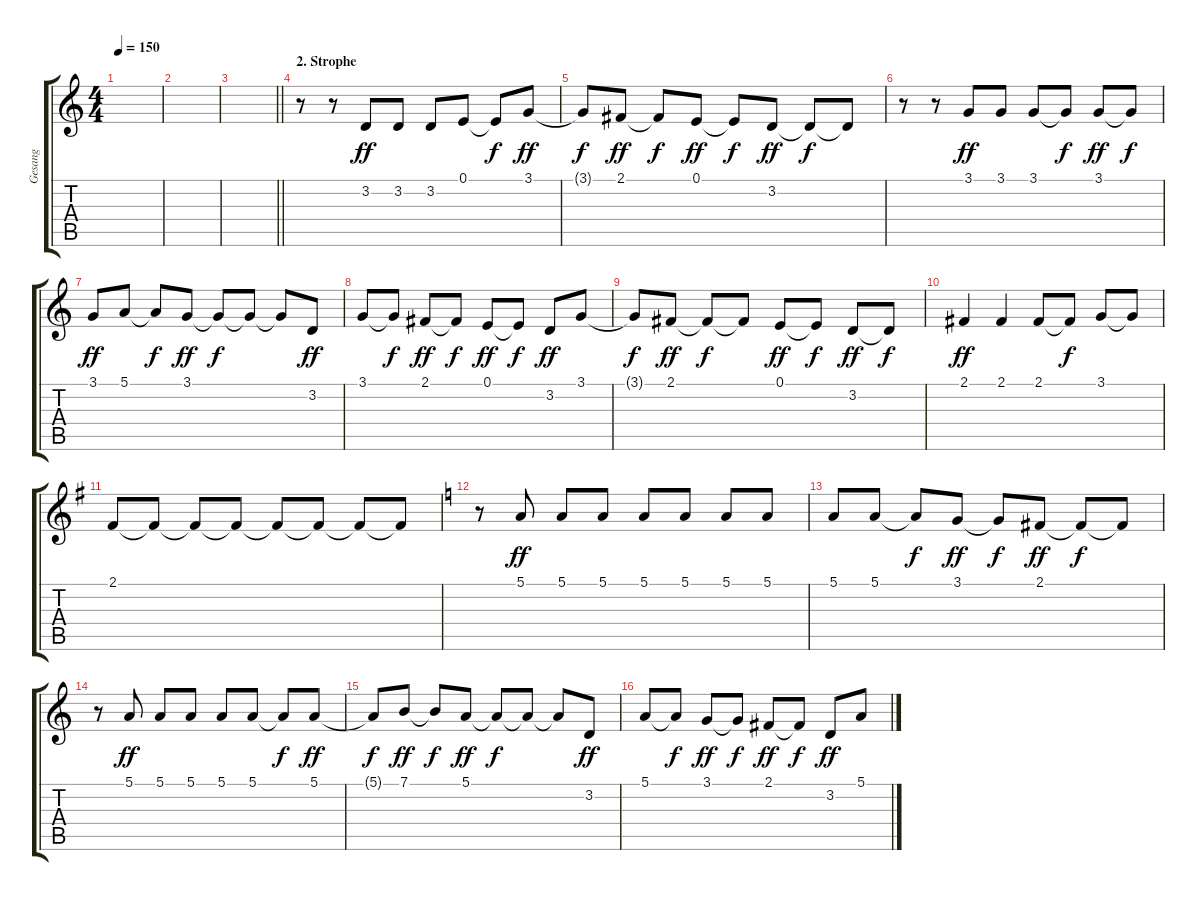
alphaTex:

\track ("Gesang" "Gesang") {instrument lead6voice}
\staff {score tabs}
\tuning (E4 B3 G3 D3 A2 E2) {hide}
\ts (4 4)
\tempo 150
\clef g2
\ks c
|
|
\barLineRight lightlight
|
\section ("" "2. Strophe")
r.8 r.8 3.2.8{dy ff} 3.2.8 3.2.8 0.1.8 0.1{t}.8{dy f} 3.1.8{dy ff} |
3.1{t}.8{dy f} 2.1.8{dy ff} 2.1{t}.8{dy f} 0.1.8{dy ff} 0.1{t}.8{dy f} 3.2.8{dy ff} 3.2{t}.8{dy f} 3.2{t}.8 |
r.8 r.8 3.1.8{dy ff} 3.1.8 3.1.8 3.1{t}.8{dy f} 3.1.8{dy ff} 3.1{t}.8{dy f} |
3.1.8{dy ff} 5.1.8 5.1{t}.8{dy f} 3.1.8{dy ff} 3.1{t}.8{dy f} 3.1{t}.8 3.1{t}.8 3.2.8{dy ff} |
3.1.8 3.1{t}.8{dy f} 2.1.8{dy ff} 2.1{t}.8{dy f} 0.1.8{dy ff} 0.1{t}.8{dy f} 3.2.8{dy ff} 3.1.8 |
3.1{t}.8{dy f} 2.1.8{dy ff} 2.1{t}.8{dy f} 2.1{t}.8 0.1.8{dy ff} 0.1{t}.8{dy f} 3.2.8{dy ff} 3.2{t}.8{dy f} |
2.1.4{dy ff} 2.1.4 2.1.8 2.1{t}.8{dy f} 3.1.8 3.1{t}.8 |
\ks g
2.1.8 2.1{t}.8 2.1{t}.8 2.1{t}.8 2.1{t}.8 2.1{t}.8 2.1{t}.8 2.1{t}.8 |
\ks c
r.8 5.1.8{dy ff} 5.1.8 5.1.8 5.1.8 5.1.8 5.1.8 5.1.8 |
5.1.8 5.1.8 5.1{t}.8{dy f} 3.1.8{dy ff} 3.1{t}.8{dy f} 2.1.8{dy ff} 2.1{t}.8{dy f} 2.1{t}.8 |
r.8 5.1.8{dy ff} 5.1.8 5.1.8 5.1.8 5.1.8 5.1{t}.8{dy f} 5.1.8{dy ff} |
5.1{t}.8{dy f} 7.1.8{dy ff} 7.1{t}.8{dy f} 5.1.8{dy ff} 5.1{t}.8{dy f} 5.1{t}.8 5.1{t}.8 3.2.8{dy ff} |
5.1.8 5.1{t}.8{dy f} 3.1.8{dy ff} 3.1{t}.8{dy f} 2.1.8{dy ff} 2.1{t}.8{dy f} 3.2.8{dy ff} 5.1.8
